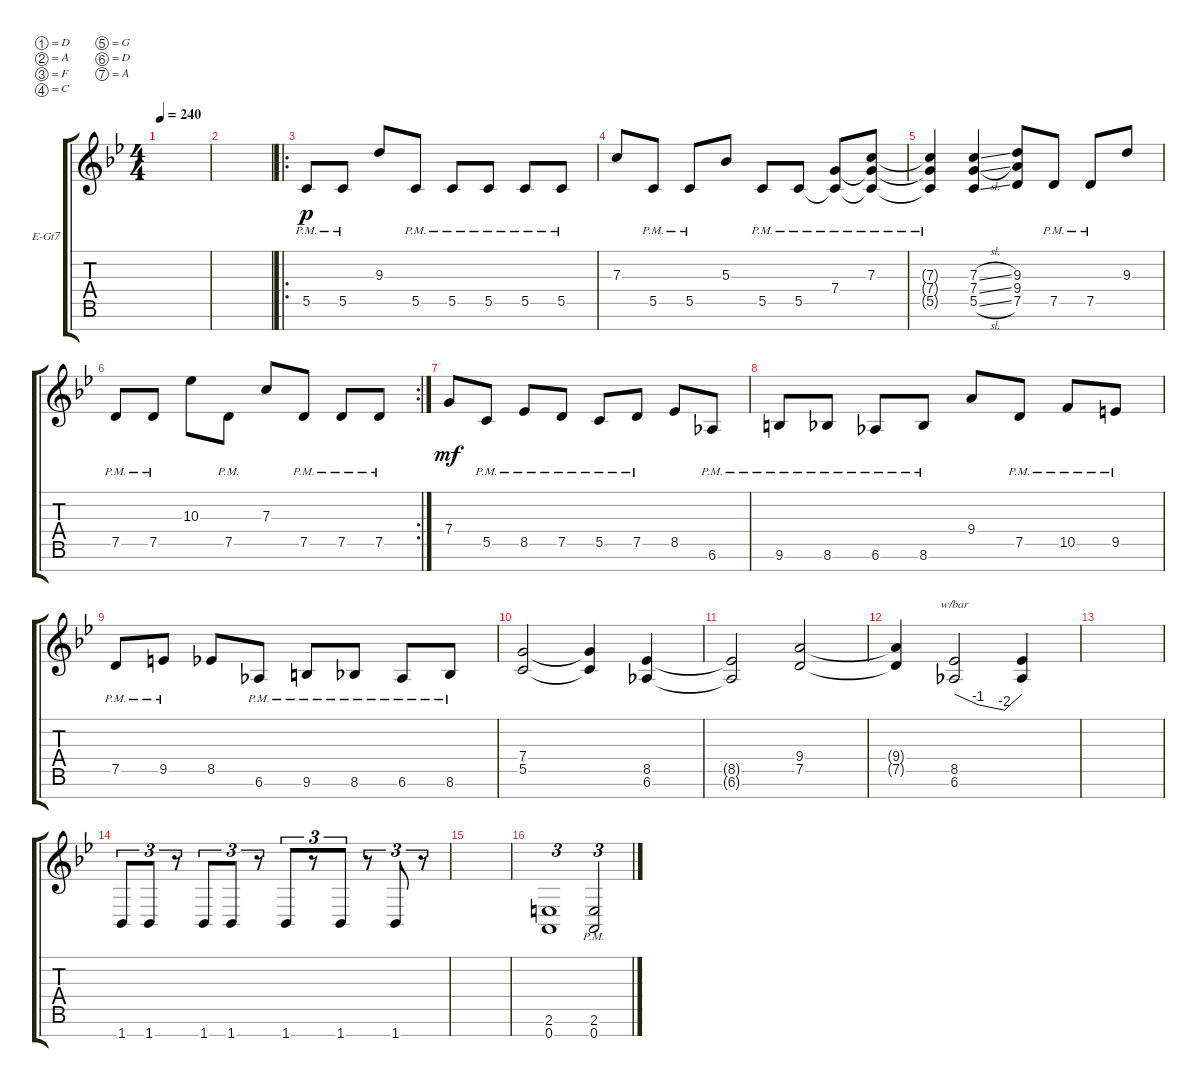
\defaultSystemsLayout 4
\bracketExtendMode groupsimilarinstruments
\firstSystemTrackNameOrientation horizontal
\otherSystemsTrackNameOrientation horizontal
\track ("Electric Guitar" "E-Gt7") {instrument distortionguitar}
\staff {score tabs}
\tuning (D4 A3 F3 C3 G2 D2 A1)
\ts (4 4)
\tempo 240
\clef g2
\ks bb
|
|
\ro
5.5{pm acc forcenatural}.8{dy p beam Up} 5.5{pm acc forcenatural}.8{beam Up} 9.3{acc forcenatural}.8{beam Up} 5.5{pm acc forcenatural}.8{beam Up} 5.5{pm acc forcenatural}.8{beam Up} 5.5{pm acc forcenatural}.8{beam Up} 5.5{pm acc forcenatural}.8{beam Up} 5.5{pm acc forcenatural}.8{beam Up} |
7.3{acc forcenatural}.8{beam Up} 5.5{pm acc forcenatural}.8{beam Up} 5.5{pm acc forcenatural}.8{beam Up} 5.3{acc forcenatural}.8{beam Up} 5.5{pm acc forcenatural}.8{beam Up} 5.5{pm acc forcenatural}.8{beam Up} (7.4{acc forcenatural} 5.5{pm t acc forcenatural}).8{beam Up} (7.3{acc forcenatural} 5.5{pm t acc forcenatural} 7.4{t acc forcenatural}).8{beam Up} |
(7.3{t acc forcenatural} 7.4{t acc forcenatural} 5.5{pm t acc forcenatural}).4{beam Up} (7.3{sl acc forcenatural} 5.5{sl acc forcenatural} 7.4{sl acc forcenatural}).4{beam Up} (9.3{acc forcenatural} 7.5{acc forcenatural} 9.4{acc forcenatural}).8{beam Up} 7.5{pm acc forcenatural}.8{beam Up} 7.5{pm acc forcenatural}.8{beam Up} 9.3{acc forcenatural}.8{beam Up} |
\rc 2
7.5{pm acc forcenatural}.8{beam Up} 7.5{pm acc forcenatural}.8{beam Up} 10.3{acc forcenatural}.8{beam Down} 7.5{pm acc forcenatural}.8{beam Down} 7.3{acc forcenatural}.8{beam Up} 7.5{pm acc forcenatural}.8{beam Up} 7.5{pm acc forcenatural}.8{beam Up} 7.5{pm acc forcenatural}.8{beam Up} |
7.4{acc forcenatural}.8{dy mf beam Up} 5.5{pm acc forcenatural}.8{beam Up} 8.5{pm acc forcenatural}.8{beam Up} 7.5{pm acc forcenatural}.8{beam Up} 5.5{pm acc forcenatural}.8{beam Up} 7.5{pm acc forcenatural}.8{beam Up} 8.5{acc forcenatural}.8{beam Up} 6.6{pm acc b}.8{beam Up} |
9.6{pm acc #}.8{beam Up} 8.6{pm acc forcenatural}.8{beam Up} 6.6{pm acc b}.8{beam Up} 8.6{pm acc forcenatural}.8{beam Up} 9.4{acc forcenatural}.8{beam Up} 7.5{pm acc forcenatural}.8{beam Up} 10.5{pm acc forcenatural}.8{beam Up} 9.5{pm acc #}.8{beam Up} |
7.5{pm acc forcenatural}.8{beam Up} 9.5{pm acc #}.8{beam Up} 8.5{acc forcenatural}.8{beam Up} 6.6{pm acc b}.8{beam Up} 9.6{pm acc #}.8{beam Up} 8.6{pm acc forcenatural}.8{beam Up} 6.6{pm acc b}.8{beam Up} 8.6{pm acc forcenatural}.8{beam Up} |
(7.4{acc forcenatural} 5.5{acc forcenatural}).2{beam Up} (5.5{t acc forcenatural} 7.4{t acc forcenatural}).4{beam Up} (6.6{acc b} 8.5{acc forcenatural}).4{beam Up} |
(6.6{t acc b} 8.5{t acc forcenatural}).2{beam Up} (7.5{acc forcenatural} 9.4{acc forcenatural}).2{beam Up} |
(7.5{t acc forcenatural} 9.4{t acc forcenatural}).4{beam Up} (8.5{acc forcenatural} 6.6{acc b}).2{tbe (custom default 0 0 21 -4 21 -4 44.4 -8 0 0 60 0) beam Up} (6.6{t acc b} 8.5{t acc forcenatural}).4{beam Up} |
|
1.7{acc forcenatural}.8{tu (3 2) beam Up} 1.7{acc forcenatural}.8{tu (3 2) beam Up} r.8{tu (3 2) beam Up} 1.7{acc forcenatural}.8{tu (3 2) beam Up} 1.7{acc forcenatural}.8{tu (3 2) beam Up} r.8{tu (3 2) beam Up} 1.7{acc forcenatural}.8{tu (3 2) beam Up} r.8{tu (3 2) beam Up} 1.7{acc forcenatural}.8{tu (3 2) beam Up} r.8{tu (3 2) beam Up} 1.7{acc forcenatural}.8{tu (3 2) beam Up} r.8{tu (3 2) beam Up} |
|
(0.7{acc forcenatural} 2.6{acc #}).1{tu (3 2) beam Up} (0.7{acc forcenatural} 2.6{pm acc #}).2{tu (3 2) beam Up}
